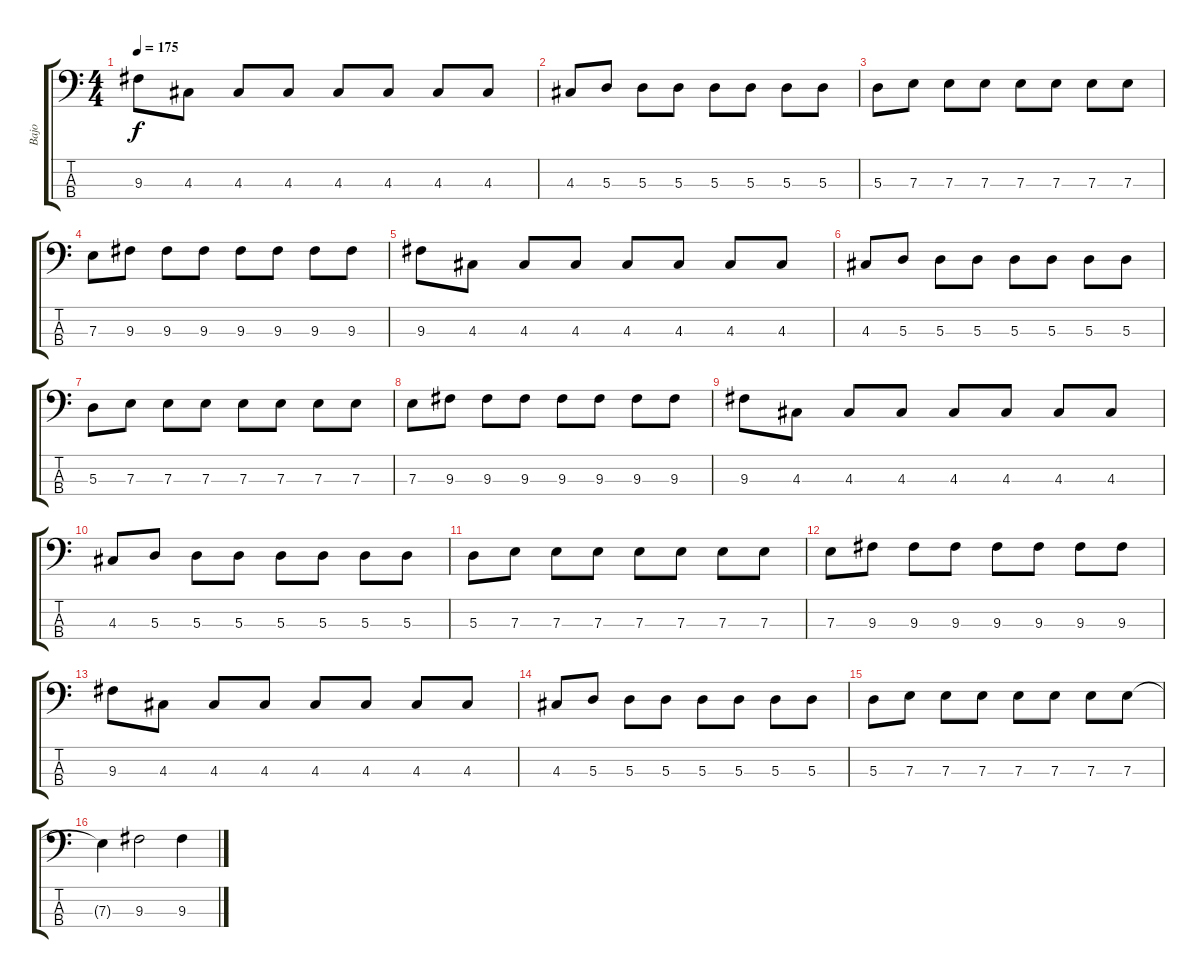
\track ("Bajo" "Bajo") {instrument electricbassfinger}
\staff {score tabs}
\tuning (G2 D2 A1 E1) {hide}
\ts (4 4)
\tempo 175
\clef f4
\ks c
9.3.8{dy f} 4.3.8 4.3.8 4.3.8 4.3.8 4.3.8 4.3.8 4.3.8 |
4.3.8 5.3.8 5.3.8 5.3.8 5.3.8 5.3.8 5.3.8 5.3.8 |
5.3.8 7.3.8 7.3.8 7.3.8 7.3.8 7.3.8 7.3.8 7.3.8 |
7.3.8 9.3.8 9.3.8 9.3.8 9.3.8 9.3.8 9.3.8 9.3.8 |
9.3.8 4.3.8 4.3.8 4.3.8 4.3.8 4.3.8 4.3.8 4.3.8 |
4.3.8 5.3.8 5.3.8 5.3.8 5.3.8 5.3.8 5.3.8 5.3.8 |
5.3.8 7.3.8 7.3.8 7.3.8 7.3.8 7.3.8 7.3.8 7.3.8 |
7.3.8 9.3.8 9.3.8 9.3.8 9.3.8 9.3.8 9.3.8 9.3.8 |
9.3.8 4.3.8 4.3.8 4.3.8 4.3.8 4.3.8 4.3.8 4.3.8 |
4.3.8 5.3.8 5.3.8 5.3.8 5.3.8 5.3.8 5.3.8 5.3.8 |
5.3.8 7.3.8 7.3.8 7.3.8 7.3.8 7.3.8 7.3.8 7.3.8 |
7.3.8 9.3.8 9.3.8 9.3.8 9.3.8 9.3.8 9.3.8 9.3.8 |
9.3.8 4.3.8 4.3.8 4.3.8 4.3.8 4.3.8 4.3.8 4.3.8 |
4.3.8 5.3.8 5.3.8 5.3.8 5.3.8 5.3.8 5.3.8 5.3.8 |
5.3.8 7.3.8 7.3.8 7.3.8 7.3.8 7.3.8 7.3.8 7.3.8 |
7.3{t}.4 9.3.2 9.3.4
